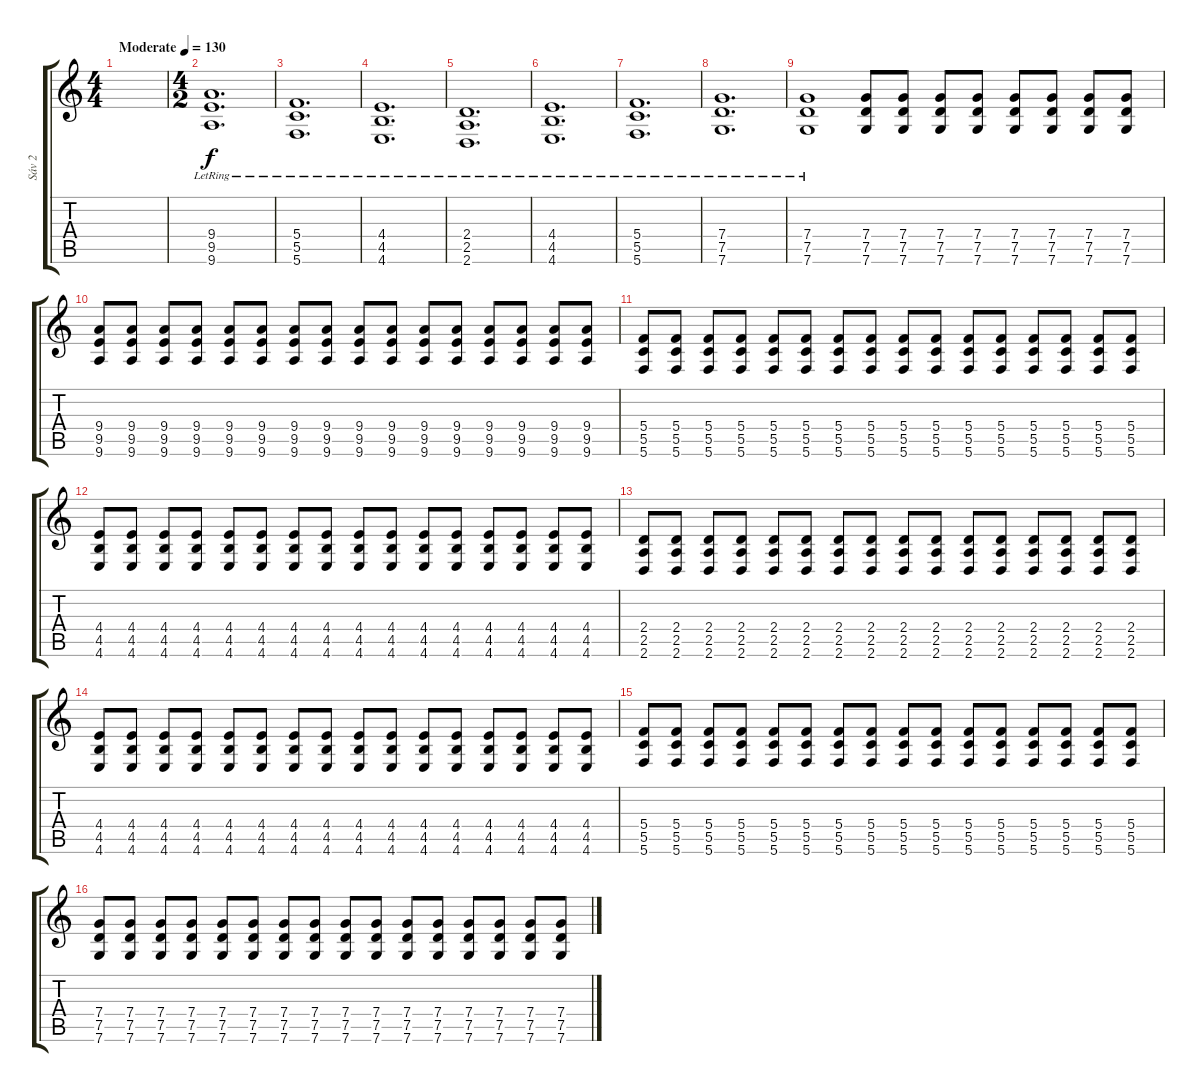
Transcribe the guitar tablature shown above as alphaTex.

\track ("Sáv 2" "Sáv 2") {instrument overdrivenguitar}
\staff {score tabs}
\tuning (D4 A3 F3 C3 G2 C2) {hide}
\ts (4 4)
\tempo (130 "Moderate")
\clef g2
\ks c
|
\ts (4 2)
(9.4{lr} 9.5{lr} 9.6{lr}).1{d} |
(5.4{lr} 5.5{lr} 5.6{lr}).1{d} |
(4.4{lr} 4.5{lr} 4.6{lr}).1{d} |
(2.4{lr} 2.5{lr} 2.6{lr}).1{d} |
(4.4{lr} 4.5{lr} 4.6{lr}).1{d} |
(5.4{lr} 5.5{lr} 5.6{lr}).1{d} |
(7.4{lr} 7.5{lr} 7.6{lr}).1{d} |
(7.4{lr} 7.5{lr} 7.6{lr}).1 (7.4 7.5 7.6).8 (7.4 7.5 7.6).8 (7.4 7.5 7.6).8 (7.4 7.5 7.6).8 (7.4 7.5 7.6).8 (7.4 7.5 7.6).8 (7.4 7.5 7.6).8 (7.4 7.5 7.6).8 |
(9.4 9.5 9.6).8 (9.4 9.5 9.6).8 (9.4 9.5 9.6).8 (9.4 9.5 9.6).8 (9.4 9.5 9.6).8 (9.4 9.5 9.6).8 (9.4 9.5 9.6).8 (9.4 9.5 9.6).8 (9.4 9.5 9.6).8 (9.4 9.5 9.6).8 (9.4 9.5 9.6).8 (9.4 9.5 9.6).8 (9.4 9.5 9.6).8 (9.4 9.5 9.6).8 (9.4 9.5 9.6).8 (9.4 9.5 9.6).8 |
(5.4 5.5 5.6).8 (5.4 5.5 5.6).8 (5.4 5.5 5.6).8 (5.4 5.5 5.6).8 (5.4 5.5 5.6).8 (5.4 5.5 5.6).8 (5.4 5.5 5.6).8 (5.4 5.5 5.6).8 (5.4 5.5 5.6).8 (5.4 5.5 5.6).8 (5.4 5.5 5.6).8 (5.4 5.5 5.6).8 (5.4 5.5 5.6).8 (5.4 5.5 5.6).8 (5.4 5.5 5.6).8 (5.4 5.5 5.6).8 |
(4.4 4.5 4.6).8 (4.4 4.5 4.6).8 (4.4 4.5 4.6).8 (4.4 4.5 4.6).8 (4.4 4.5 4.6).8 (4.4 4.5 4.6).8 (4.4 4.5 4.6).8 (4.4 4.5 4.6).8 (4.4 4.5 4.6).8 (4.4 4.5 4.6).8 (4.4 4.5 4.6).8 (4.4 4.5 4.6).8 (4.4 4.5 4.6).8 (4.4 4.5 4.6).8 (4.4 4.5 4.6).8 (4.4 4.5 4.6).8 |
(2.4 2.5 2.6).8 (2.4 2.5 2.6).8 (2.4 2.5 2.6).8 (2.4 2.5 2.6).8 (2.4 2.5 2.6).8 (2.4 2.5 2.6).8 (2.4 2.5 2.6).8 (2.4 2.5 2.6).8 (2.4 2.5 2.6).8 (2.4 2.5 2.6).8 (2.4 2.5 2.6).8 (2.4 2.5 2.6).8 (2.4 2.5 2.6).8 (2.4 2.5 2.6).8 (2.4 2.5 2.6).8 (2.4 2.5 2.6).8 |
(4.4 4.5 4.6).8 (4.4 4.5 4.6).8 (4.4 4.5 4.6).8 (4.4 4.5 4.6).8 (4.4 4.5 4.6).8 (4.4 4.5 4.6).8 (4.4 4.5 4.6).8 (4.4 4.5 4.6).8 (4.4 4.5 4.6).8 (4.4 4.5 4.6).8 (4.4 4.5 4.6).8 (4.4 4.5 4.6).8 (4.4 4.5 4.6).8 (4.4 4.5 4.6).8 (4.4 4.5 4.6).8 (4.4 4.5 4.6).8 |
(5.4 5.5 5.6).8 (5.4 5.5 5.6).8 (5.4 5.5 5.6).8 (5.4 5.5 5.6).8 (5.4 5.5 5.6).8 (5.4 5.5 5.6).8 (5.4 5.5 5.6).8 (5.4 5.5 5.6).8 (5.4 5.5 5.6).8 (5.4 5.5 5.6).8 (5.4 5.5 5.6).8 (5.4 5.5 5.6).8 (5.4 5.5 5.6).8 (5.4 5.5 5.6).8 (5.4 5.5 5.6).8 (5.4 5.5 5.6).8 |
(7.4 7.5 7.6).8 (7.4 7.5 7.6).8 (7.4 7.5 7.6).8 (7.4 7.5 7.6).8 (7.4 7.5 7.6).8 (7.4 7.5 7.6).8 (7.4 7.5 7.6).8 (7.4 7.5 7.6).8 (7.4 7.5 7.6).8 (7.4 7.5 7.6).8 (7.4 7.5 7.6).8 (7.4 7.5 7.6).8 (7.4 7.5 7.6).8 (7.4 7.5 7.6).8 (7.4 7.5 7.6).8 (7.4 7.5 7.6).8
